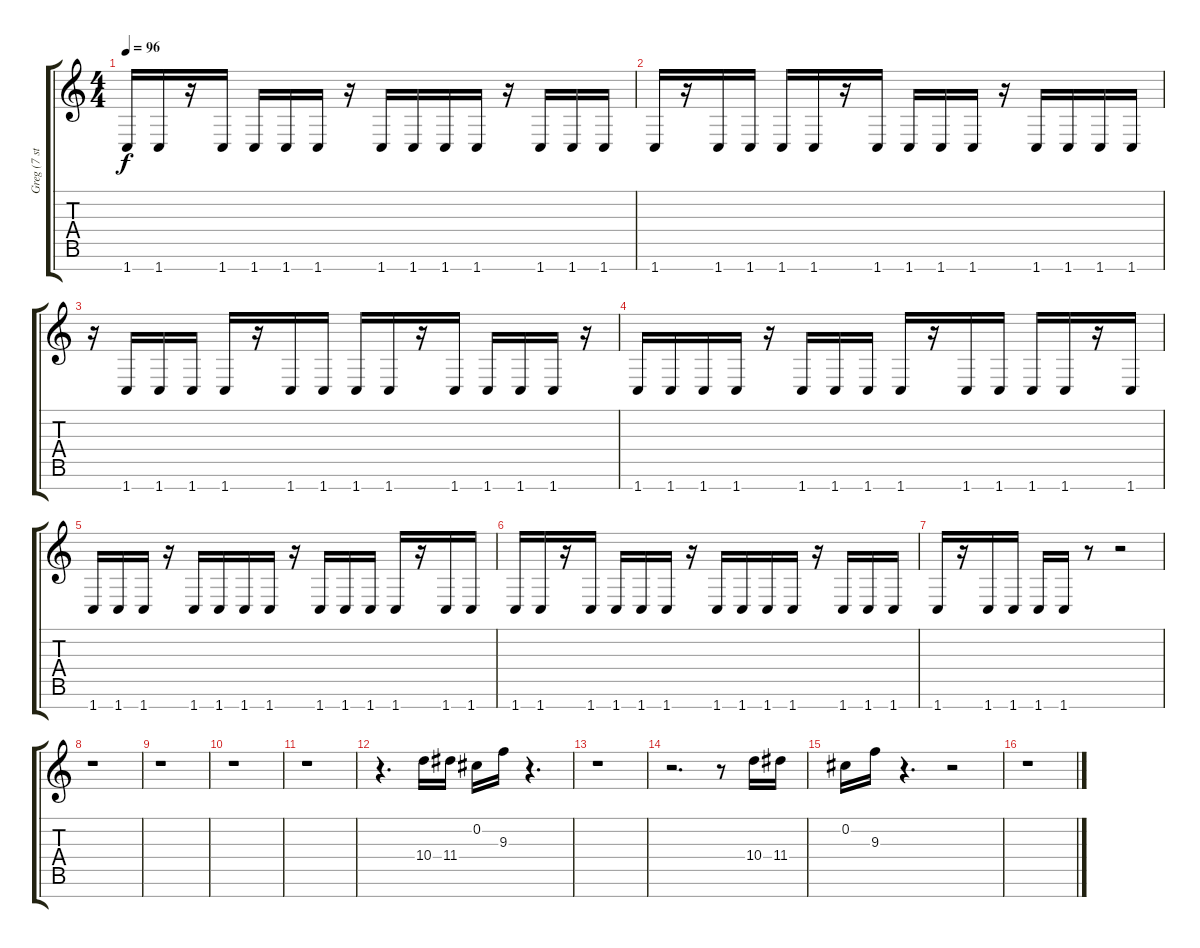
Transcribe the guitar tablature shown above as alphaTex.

\track ("Greg (7 strings)" "Greg (7 st") {instrument distortionguitar}
\staff {score tabs}
\tuning (Gb4 Db4 Ab3 E3 B2 Gb2 B1) {hide}
\ts (4 4)
\tempo 96
\clef g2
\ks c
1.7.16{dy f} 1.7.16 r.16 1.7.16 1.7.16 1.7.16 1.7.16 r.16 1.7.16 1.7.16 1.7.16 1.7.16 r.16 1.7.16 1.7.16 1.7.16 |
1.7.16 r.16 1.7.16 1.7.16 1.7.16 1.7.16 r.16 1.7.16 1.7.16 1.7.16 1.7.16 r.16 1.7.16 1.7.16 1.7.16 1.7.16 |
r.16 1.7.16 1.7.16 1.7.16 1.7.16 r.16 1.7.16 1.7.16 1.7.16 1.7.16 r.16 1.7.16 1.7.16 1.7.16 1.7.16 r.16 |
1.7.16 1.7.16 1.7.16 1.7.16 r.16 1.7.16 1.7.16 1.7.16 1.7.16 r.16 1.7.16 1.7.16 1.7.16 1.7.16 r.16 1.7.16 |
1.7.16 1.7.16 1.7.16 r.16 1.7.16 1.7.16 1.7.16 1.7.16 r.16 1.7.16 1.7.16 1.7.16 1.7.16 r.16 1.7.16 1.7.16 |
1.7.16 1.7.16 r.16 1.7.16 1.7.16 1.7.16 1.7.16 r.16 1.7.16 1.7.16 1.7.16 1.7.16 r.16 1.7.16 1.7.16 1.7.16 |
1.7.16 r.16 1.7.16 1.7.16 1.7.16 1.7.16 r.8 r.2 |
r.1 |
r.1 |
r.1 |
r.1 |
r.4{d} 10.4.16{instrument electricguitarjazz} 11.4.16 0.2.16 9.3.16 r.4{d} |
r.1 |
r.2{d} r.8 10.4.16 11.4.16 |
0.2.16 9.3.16 r.4{d} r.2 |
r.1
